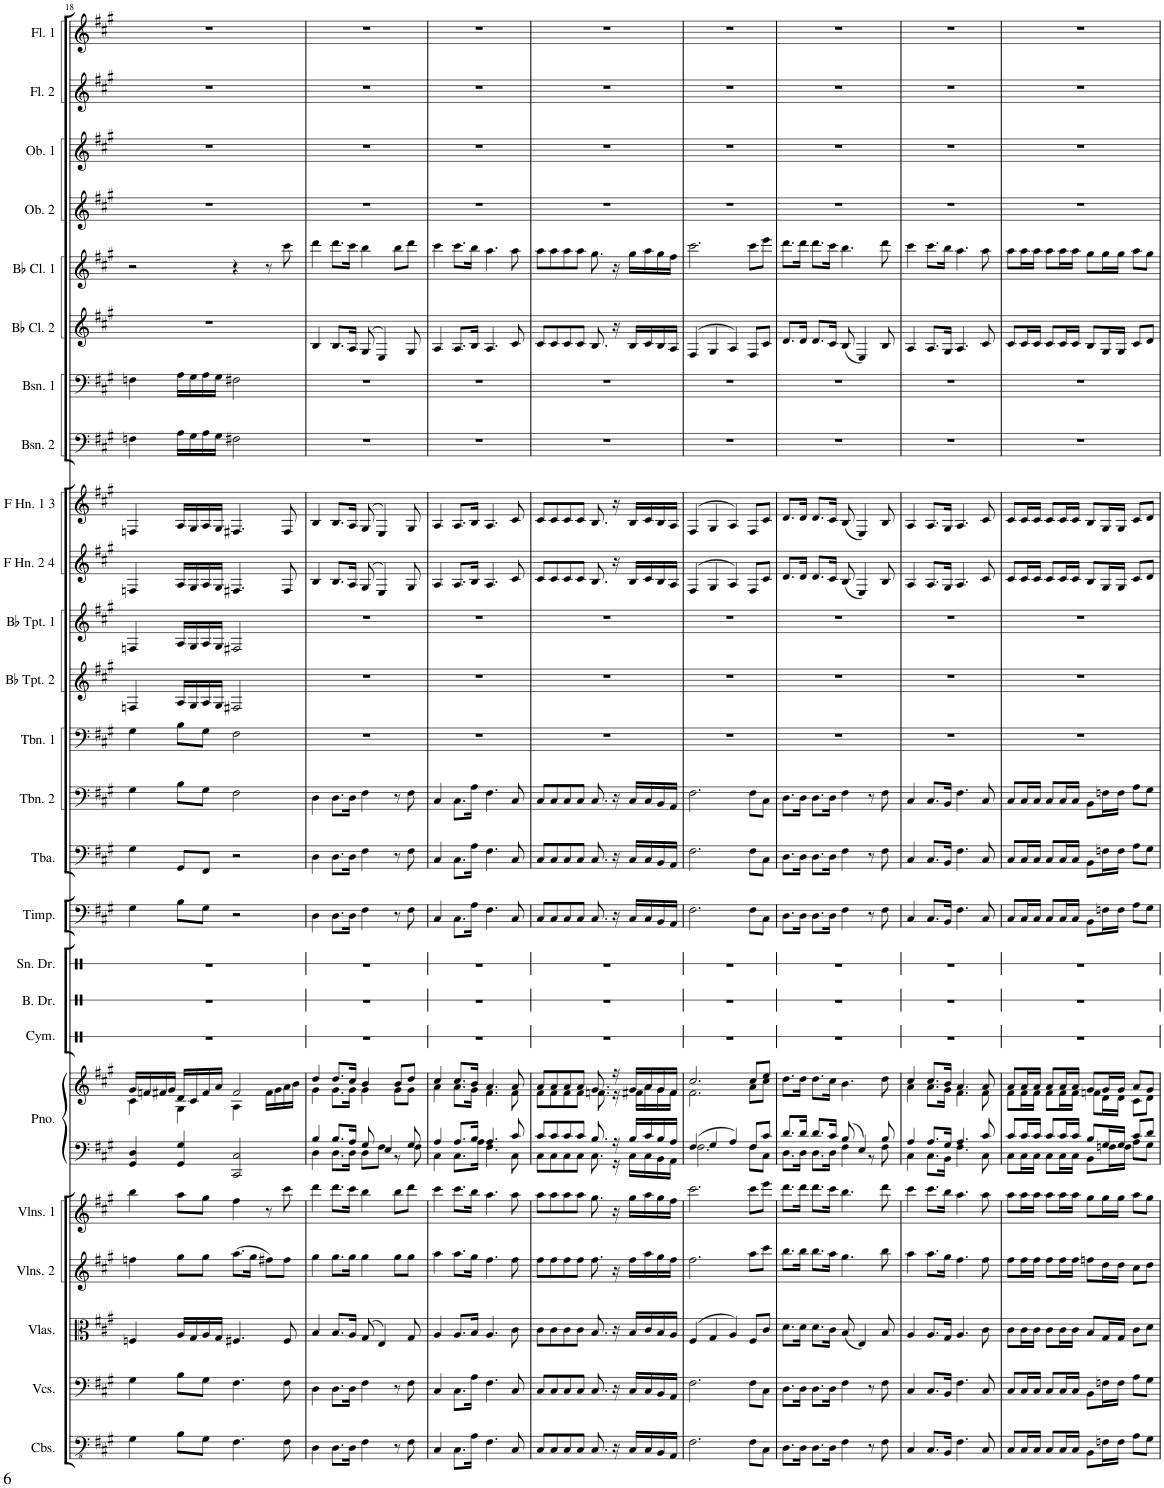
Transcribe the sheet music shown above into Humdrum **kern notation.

**kern	**kern	**kern	**kern	**kern	**kern	**kern	**kern	**kern	**kern	**kern	**kern	**kern	**kern	**kern	**kern	**kern	**kern	**kern	**kern	**kern	**kern	**kern	**kern	**kern	**kern
*part25	*part24	*part23	*part22	*part21	*part20	*part20	*part19	*part18	*part17	*part16	*part15	*part14	*part13	*part12	*part11	*part10	*part9	*part8	*part7	*part6	*part5	*part4	*part3	*part2	*part1
*staff26	*staff25	*staff24	*staff23	*staff22	*staff21	*staff20	*staff19	*staff18	*staff17	*staff16	*staff15	*staff14	*staff13	*staff12	*staff11	*staff10	*staff9	*staff8	*staff7	*staff6	*staff5	*staff4	*staff3	*staff2	*staff1
*I"Contrabasses	*I"Violoncellos	*I"Violas	*I"Violins 2	*I"Violins 1	*I"Piano	*	*I"Cymbal	*I"Bass Drum	*I"Snare Drum	*I"Timpani	*I"Tuba	*I"Trombone 2	*I"Trombone 1	*I"Bb Trumpet 2	*I"Bb Trumpet 1	*I"F Horn 2 &amp; 4	*I"F Horn 1 &amp; 3	*I"Bassoon 2	*I"Bassoon 1	*I"Bb Clarinet 2	*I"Bb Clarinet 1	*I"Oboe 2	*I"Oboe 1	*I"Flute 2	*I"Flute 1
*I'Cbs.	*I'Vcs.	*I'Vlas.	*I'Vlns. 2	*I'Vlns. 1	*I'Pno.	*	*I'Cym.	*I'B. Dr.	*I'Sn. Dr.	*I'Timp.	*I'Tba.	*I'Tbn. 2	*I'Tbn. 1	*I'Bb Tpt. 2	*I'Bb Tpt. 1	*I'F Hn. 2 4	*I'F Hn. 1 3	*I'Bsn. 2	*I'Bsn. 1	*I'Bb Cl. 2	*I'Bb Cl. 1	*I'Ob. 2	*I'Ob. 1	*I'Fl. 2	*I'Fl. 1
!!LO:PB:g=z
*clefFv4	*clefF4	*clefC3	*clefG2	*clefG2	*clefF4	*clefG2	*clefX	*clefX	*clefX	*clefF4	*clefF4	*clefF4	*clefF4	*clefG2	*clefG2	*clefG2	*clefG2	*clefF4	*clefF4	*clefG2	*clefG2	*clefG2	*clefG2	*clefG2	*clefG2
*	*	*	*	*	*	*	*	*	*	*	*	*	*	*Trd1c2	*Trd1c2	*Trd4c7	*Trd4c7	*	*	*Trd1c2	*Trd1c2	*	*	*	*
*k[f#c#g#]	*k[f#c#g#]	*k[f#c#g#]	*k[f#c#g#]	*k[f#c#g#]	*k[f#c#g#]	*k[f#c#g#]	*k[]	*k[]	*k[]	*k[f#c#g#]	*k[f#c#g#]	*k[f#c#g#]	*k[f#c#g#]	*k[f#c#g#]	*k[f#c#g#]	*k[f#c#g#]	*k[f#c#g#]	*k[f#c#g#]	*k[f#c#g#]	*k[f#c#g#]	*k[f#c#g#]	*k[f#c#g#]	*k[f#c#g#]	*k[f#c#g#]	*k[f#c#g#]
*M4/4	*M4/4	*M4/4	*M4/4	*M4/4	*M4/4	*M4/4	*M4/4	*M4/4	*M4/4	*M4/4	*M4/4	*M4/4	*M4/4	*M4/4	*M4/4	*M4/4	*M4/4	*M4/4	*M4/4	*M4/4	*M4/4	*M4/4	*M4/4	*M4/4	*M4/4
=18	=18	=18	=18	=18	=18	=18	=18	=18	=18	=18	=18	=18	=18	=18	=18	=18	=18	=18	=18	=18	=18	=18	=18	=18	=18
*	*	*	*	*	*	*^	*	*	*	*	*	*	*	*	*	*	*	*	*	*	*	*	*	*	*
4GG#\	4G#\	4Fn/	4ffn\	4bb\	4GG#/ 4D/	16g#/LL	4c#\	1r	1r	1r	4G#\	4G#\	4G#\	4G#\	4Fn/	4Fn/	4Fn/	4Fn/	4Fn\	4Fn\	1r	2r	1r	1r	1r	1r
.	.	.	.	.	.	16fn/	.	.	.	.	.	.	.	.	.	.	.	.	.	.	.	.	.	.	.	.
.	.	.	.	.	.	16f#X/	.	.	.	.	.	.	.	.	.	.	.	.	.	.	.	.	.	.	.	.
.	.	.	.	.	.	16g#/JJ	.	.	.	.	.	.	.	.	.	.	.	.	.	.	.	.	.	.	.	.
8BB\L	8B\L	16A/LL	8gg#\L	8aa\L	4GG#/ 4G#/	16d/LL	4G#\	.	.	.	8B\L	8GG#/L	8B\L	8B\L	16A/LL	16A/LL	16A/LL	16A/LL	16A\LL	16A\LL	.	.	.	.	.	.
.	.	16G#/	.	.	.	16c#/	.	.	.	.	.	.	.	.	16G#/	16G#/	16G#/	16G#/	16G#\	16G#\	.	.	.	.	.	.
8GG#\J	8G#\J	16A/	8gg#\J	8gg#\J	.	16f#/	.	.	.	.	8G#\J	8FF#/J	8G#\J	8G#\J	16A/	16A/	16A/	16A/	16A\	16A\	.	.	.	.	.	.
.	.	16G#/JJ	.	.	.	16a/JJ	.	.	.	.	.	.	.	.	16G#/JJ	16G#/JJ	16G#/JJ	16G#/JJ	16G#\JJ	16G#\JJ	.	.	.	.	.	.
4.FF#\	4.F#\	4.F#X/	(8.aa\L	4ff#\	2CC#/ 2C#/	2f#/	4A\	.	.	.	2r	2r	2F#\	2F#\	2F#X/	2F#X/	4.F#X/	4.F#X/	2F#X\	2F#X\	.	4r	.	.	.	.
.	.	.	16gg#\Jk	.	.	.	.	.	.	.	.	.	.	.	.	.	.	.	.	.	.	.	.	.	.	.
.	.	.	8ff#X\L)	8r	.	.	16f#\LL	.	.	.	.	.	.	.	.	.	.	.	.	.	.	8r	.	.	.	.
.	.	.	.	.	.	.	16g#\	.	.	.	.	.	.	.	.	.	.	.	.	.	.	.	.	.	.	.
8FF#\	8F#\	8F#/	8ff#\J	8ccc#\	.	.	16a\	.	.	.	.	.	.	.	.	.	8F#/	8F#/	.	.	.	8ccc#\	.	.	.	.
.	.	.	.	.	.	.	16b\JJ	.	.	.	.	.	.	.	.	.	.	.	.	.	.	.	.	.	.	.
=19	=19	=19	=19	=19	=19	=19	=19	=19	=19	=19	=19	=19	=19	=19	=19	=19	=19	=19	=19	=19	=19	=19	=19	=19	=19	=19
*	*	*	*	*	*^	*	*	*	*	*	*	*	*	*	*	*	*	*	*	*	*	*	*	*	*	*
4DD\	4D\	4B/	4gg#\	4ddd\	4B/	4D\	4dd/	4g#\	1r	1r	1r	4D\	4D\	4D\	1r	1r	1r	4B/	4B/	1r	1r	4B/	4ddd\	1r	1r	1r	1r
8.DD\L	8.D\L	8.B/L	8.gg#\L	8.ddd\L	8.B/L	8.D\L	8.dd/L	8.g#\L	.	.	.	8.D\L	8.D\L	8.D\L	.	.	.	8.B/L	8.B/L	.	.	8.B/L	8.ddd\L	.	.	.	.
16DD\Jk	16D\Jk	16A/Jk	16gg#\Jk	16ccc#\Jk	16A/Jk	16D\Jk	16cc#/Jk	16g#\Jk	.	.	.	16D\Jk	16D\Jk	16D\Jk	.	.	.	16A/Jk	16A/Jk	.	.	16A/Jk	16ccc#\Jk	.	.	.	.
4FF#\	4F#\	(>8G#/	4gg#\	4bb\	8G#/	8D\L	4b/	4g#\	.	.	.	4F#\	4F#\	4F#\	.	.	.	(>8G#/	(>8G#/	.	.	(>8G#/	4bb\	.	.	.	.
.	.	4E/)	.	.	4E/	8F#\J	.	.	.	.	.	.	.	.	.	.	.	4E/)	4E/)	.	.	4E/)	.	.	.	.	.
8r	8r	.	8gg#\L	8bb\L	.	8r	8b/L	8g#\L	.	.	.	8r	8r	8r	.	.	.	.	.	.	.	.	8bb\L	.	.	.	.
8FF#\	8F#\	8G#/	8gg#\J	8ddd\J	8G#/	8F#\	8dd/J	8g#\J	.	.	.	8F#\	8F#\	8F#\	.	.	.	8G#/	8G#/	.	.	8G#/	8ddd\J	.	.	.	.
=20	=20	=20	=20	=20	=20	=20	=20	=20	=20	=20	=20	=20	=20	=20	=20	=20	=20	=20	=20	=20	=20	=20	=20	=20	=20	=20	=20
4CC#/	4C#/	4A/	4aa\	4ccc#\	4A/	4C#\	4cc#/	4a\	1r	1r	1r	4C#/	4C#/	4C#/	1r	1r	1r	4A/	4A/	1r	1r	4A/	4ccc#\	1r	1r	1r	1r
8.CC#\L	8.C#\L	8.A/L	8.aa\L	8.ccc#\L	8.A/L	8.C#\L	8.cc#/L	8.a\L	.	.	.	8.C#\L	8.C#\L	8.C#\L	.	.	.	8.A/L	8.A/L	.	.	8.A/L	8.ccc#\L	.	.	.	.
16AA\Jk	16A\Jk	16B/Jk	16gg#\Jk	16bb\Jk	16B/Jk	16A\Jk	16b/Jk	16g#\Jk	.	.	.	16A\Jk	16A\Jk	16A\Jk	.	.	.	16B/Jk	16B/Jk	.	.	16B/Jk	16bb\Jk	.	.	.	.
4.FF#\	4.F#\	4.A/	4.ff#\	4.aa\	4.A/	4.F#\	4.a/	4.f#\	.	.	.	4.F#\	4.F#\	4.F#\	.	.	.	4.A/	4.A/	.	.	4.A/	4.aa\	.	.	.	.
8CC#/	8C#/	8c#\	8ff#\	8aa\	8c#/	8C#\	8a/	8f#\	.	.	.	8C#/	8C#/	8C#/	.	.	.	8c#/	8c#/	.	.	8c#/	8aa\	.	.	.	.
=21	=21	=21	=21	=21	=21	=21	=21	=21	=21	=21	=21	=21	=21	=21	=21	=21	=21	=21	=21	=21	=21	=21	=21	=21	=21	=21	=21
8CC#/L	8C#/L	8c#\L	8ff#\L	8aa\L	8c#/L	8C#\L	8a/L	8f#\L	1r	1r	1r	8C#/L	8C#/L	8C#/L	1r	1r	1r	8c#/L	8c#/L	1r	1r	8c#/L	8aa\L	1r	1r	1r	1r
8CC#/	8C#/	8c#\	8ff#\	8aa\	8c#/	8C#\	8a/	8f#\	.	.	.	8C#/	8C#/	8C#/	.	.	.	8c#/	8c#/	.	.	8c#/	8aa\	.	.	.	.
8CC#/	8C#/	8c#\	8ff#\	8aa\	8c#/	8C#\	8a/	8f#\	.	.	.	8C#/	8C#/	8C#/	.	.	.	8c#/	8c#/	.	.	8c#/	8aa\	.	.	.	.
8CC#/J	8C#/J	8c#\J	8ff#\J	8aa\J	8c#/J	8C#\J	8a/J	8f#\J	.	.	.	8C#/J	8C#/J	8C#/J	.	.	.	8c#/J	8c#/J	.	.	8c#/J	8aa\J	.	.	.	.
8.CC#/	8.C#/	8.B/	8.ff#\	8.gg#\	8.B/	8.C#\	8.g#/	8.fn\	.	.	.	8.C#/	8.C#/	8.C#/	.	.	.	8.B/	8.B/	.	.	8.B/	8.gg#\	.	.	.	.
16r	16r	16r	16r	16r	16r	16r	16r	16r	.	.	.	16r	16r	16r	.	.	.	16r	16r	.	.	16r	16r	.	.	.	.
16CC#/LL	16C#/LL	16B/LL	16ff#\LL	16gg#\LL	16B/LL	16C#\LL	16g#/LL	16f#X\LL	.	.	.	16C#/LL	16C#/LL	16C#/LL	.	.	.	16B/LL	16B/LL	.	.	16B/LL	16gg#\LL	.	.	.	.
16CC#/	16C#/	16c#/	16aa\	16aa\	16c#/	16C#\	16a/	16a\	.	.	.	16C#/	16C#/	16C#/	.	.	.	16c#/	16c#/	.	.	16c#/	16aa\	.	.	.	.
16BBB/	16BB/	16B/	16gg#\	16gg#\	16B/	16BB\	16g#/	16g#\	.	.	.	16BB/	16BB/	16BB/	.	.	.	16B/	16B/	.	.	16B/	16gg#\	.	.	.	.
16AAA/JJ	16AA/JJ	16A/JJ	16ff#\JJ	16ff#\JJ	16A/JJ	16AA\JJ	16f#/JJ	16f#\JJ	.	.	.	16AA/JJ	16AA/JJ	16AA/JJ	.	.	.	16A/JJ	16A/JJ	.	.	16A/JJ	16ff#\JJ	.	.	.	.
=22	=22	=22	=22	=22	=22	=22	=22	=22	=22	=22	=22	=22	=22	=22	=22	=22	=22	=22	=22	=22	=22	=22	=22	=22	=22	=22	=22
2.FF#\	2.F#\	(>4F#/	2.ff#\	2.ccc#\	4F#/	2.F#\	2.cc#/	2.f#\	1r	1r	1r	2.F#\	2.F#\	2.F#\	1r	1r	1r	(>4F#/	(>4F#/	1r	1r	(>4F#/	2.ccc#\	1r	1r	1r	1r
.	.	4G#/	.	.	4G#/	.	.	.	.	.	.	.	.	.	.	.	.	4G#/	4G#/	.	.	4G#/	.	.	.	.	.
.	.	4A/)	.	.	4A/	.	.	.	.	.	.	.	.	.	.	.	.	4A/)	4A/)	.	.	4A/)	.	.	.	.	.
8FF#\L	8F#\L	8F#/L	8aa\L	8ccc#\L	8F#/L	8F#\L	8cc#/L	8a\L	.	.	.	8F#\L	8F#\L	8F#\L	.	.	.	8F#/L	8F#/L	.	.	8F#/L	8ccc#\L	.	.	.	.
8CC#\J	8C#\J	8c#/J	8ccc#\J	8eee\J	8c#/J	8C#\J	8ee/J	8cc#\J	.	.	.	8C#\J	8C#\J	8C#\J	.	.	.	8c#/J	8c#/J	.	.	8c#/J	8eee\J	.	.	.	.
*	*	*	*	*	*	*	*v	*v	*	*	*	*	*	*	*	*	*	*	*	*	*	*	*	*	*	*	*
=23	=23	=23	=23	=23	=23	=23	=23	=23	=23	=23	=23	=23	=23	=23	=23	=23	=23	=23	=23	=23	=23	=23	=23	=23	=23	=23
8.DD\L	8.D\L	8.d\L	8.bb\L	8.ddd\L	8.d/L	8.D\L	8.dd\L	1r	1r	1r	8.D\L	8.D\L	8.D\L	1r	1r	1r	8.d/L	8.d/L	1r	1r	8.d/L	8.ddd\L	1r	1r	1r	1r
16DD\Jk	16D\Jk	16d\Jk	16bb\Jk	16ddd\Jk	16d/Jk	16D\Jk	16dd\Jk	.	.	.	16D\Jk	16D\Jk	16D\Jk	.	.	.	16d/Jk	16d/Jk	.	.	16d/Jk	16ddd\Jk	.	.	.	.
8.DD\L	8.D\L	8.d\L	8.bb\L	8.ddd\L	8.d/L	8.D\L	8.dd\L	.	.	.	8.D\L	8.D\L	8.D\L	.	.	.	8.d/L	8.d/L	.	.	8.d/L	8.ddd\L	.	.	.	.
16DD\Jk	16D\Jk	16c#\Jk	16aa\Jk	16ccc#\Jk	16c#/Jk	16D\Jk	16cc#\Jk	.	.	.	16D\Jk	16D\Jk	16D\Jk	.	.	.	16c#/Jk	16c#/Jk	.	.	16c#/Jk	16ccc#\Jk	.	.	.	.
4FF#\	4F#\	(8B/	4.gg#\	4.bb\	8B/	4F#\	4.b\	.	.	.	4F#\	4F#\	4F#\	.	.	.	(8B/	(8B/	.	.	(8B/	4.bb\	.	.	.	.
.	.	4E/)	.	.	4E/	.	.	.	.	.	.	.	.	.	.	.	4E/)	4E/)	.	.	4E/)	.	.	.	.	.
8r	8r	.	.	.	.	8r	.	.	.	.	8r	8r	8r	.	.	.	.	.	.	.	.	.	.	.	.	.
8FF#\	8F#\	8B/	8bb\	8ddd\	8B/	8F#\	8dd\	.	.	.	8F#\	8F#\	8F#\	.	.	.	8B/	8B/	.	.	8B/	8ddd\	.	.	.	.
=24	=24	=24	=24	=24	=24	=24	=24	=24	=24	=24	=24	=24	=24	=24	=24	=24	=24	=24	=24	=24	=24	=24	=24	=24	=24	=24
*	*	*	*	*	*	*	*^	*	*	*	*	*	*	*	*	*	*	*	*	*	*	*	*	*	*	*
4CC#/	4C#/	4A/	4aa\	4ccc#\	4A/	4C#\	4cc#/	4a\	1r	1r	1r	4C#/	4C#/	4C#/	1r	1r	1r	4A/	4A/	1r	1r	4A/	4ccc#\	1r	1r	1r	1r
8.CC#/L	8.C#/L	8.A/L	8.aa\L	8.ccc#\L	8.A/L	8.C#\L	8.cc#/L	8.a\L	.	.	.	8.C#/L	8.C#/L	8.C#/L	.	.	.	8.A/L	8.A/L	.	.	8.A/L	8.ccc#\L	.	.	.	.
16BBB/Jk	16BB/Jk	16G#/Jk	16gg#\Jk	16bb\Jk	16G#/Jk	16BB\Jk	16b/Jk	16g#\Jk	.	.	.	16BB/Jk	16BB/Jk	16BB/Jk	.	.	.	16G#/Jk	16G#/Jk	.	.	16G#/Jk	16bb\Jk	.	.	.	.
4.FF#\	4.F#\	4.A/	4.ff#\	4.aa\	4.A/	4.F#\	4.a/	4.f#\	.	.	.	4.F#\	4.F#\	4.F#\	.	.	.	4.A/	4.A/	.	.	4.A/	4.aa\	.	.	.	.
8CC#/	8C#/	8c#\	8ff#\	8aa\	8c#/	8C#\	8a/	8f#\	.	.	.	8C#/	8C#/	8C#/	.	.	.	8c#/	8c#/	.	.	8c#/	8aa\	.	.	.	.
=25	=25	=25	=25	=25	=25	=25	=25	=25	=25	=25	=25	=25	=25	=25	=25	=25	=25	=25	=25	=25	=25	=25	=25	=25	=25	=25	=25
8CC#/L	8C#/L	8c#\L	8ff#\L	8aa\L	8c#/L	8C#\L	8a/L	8f#\L	1r	1r	1r	8C#/L	8C#/L	8C#/L	1r	1r	1r	8c#/L	8c#/L	1r	1r	8c#/L	8aa\L	1r	1r	1r	1r
16CC#/L	16C#/L	16c#\L	16ff#\L	16aa\L	16c#/L	16C#\L	16a/L	16f#\L	.	.	.	16C#/L	16C#/L	16C#/L	.	.	.	16c#/L	16c#/L	.	.	16c#/L	16aa\L	.	.	.	.
16CC#/JJ	16C#/JJ	16c#\JJ	16ff#\JJ	16aa\JJ	16c#/JJ	16C#\JJ	16a/JJ	16f#\JJ	.	.	.	16C#/JJ	16C#/JJ	16C#/JJ	.	.	.	16c#/JJ	16c#/JJ	.	.	16c#/JJ	16aa\JJ	.	.	.	.
8CC#/L	8C#/L	8c#\L	8ff#\L	8aa\L	8c#/L	8C#\L	8a/L	8f#\L	.	.	.	8C#/L	8C#/L	8C#/L	.	.	.	8c#/L	8c#/L	.	.	8c#/L	8aa\L	.	.	.	.
16CC#/L	16C#/L	16c#\L	16ff#\L	16aa\L	16c#/L	16C#\L	16a/L	16f#\L	.	.	.	16C#/L	16C#/L	16C#/L	.	.	.	16c#/L	16c#/L	.	.	16c#/L	16aa\L	.	.	.	.
16CC#/JJ	16C#/JJ	16c#\JJ	16ff#\JJ	16aa\JJ	16c#/JJ	16C#\JJ	16a/JJ	16f#\JJ	.	.	.	16C#/JJ	16C#/JJ	16C#/JJ	.	.	.	16c#/JJ	16c#/JJ	.	.	16c#/JJ	16aa\JJ	.	.	.	.
8BBB\L	8BB\L	8B/L	8ffn\L	8gg#\L	8B/L	8BB\L	8g#/L	8fn\L	.	.	.	8BB\L	8BB\L	8BB\L	.	.	.	8B/L	8B/L	.	.	8B/L	8gg#\L	.	.	.	.
16FFn\L	16Fn\L	16G#/L	16dd\L	16gg#\L	16G#/L	16Fn\L	16g#/L	16d\L	.	.	.	16Fn\L	16Fn\L	16Fn\L	.	.	.	16G#/L	16G#/L	.	.	16G#/L	16gg#\L	.	.	.	.
16FF\JJ	16F\JJ	16G#/JJ	16dd\JJ	16gg#\JJ	16G#/JJ	16F\JJ	16g#/JJ	16d\JJ	.	.	.	16F\JJ	16F\JJ	16F\JJ	.	.	.	16G#/JJ	16G#/JJ	.	.	16G#/JJ	16gg#\JJ	.	.	.	.
8AA\L	8A\L	8c#\L	8cc#\L	8aa\L	8c#/L	8A\L	8a/L	8c#\L	.	.	.	8A\L	8A\L	8A\L	.	.	.	8c#/L	8c#/L	.	.	8c#/L	8aa\L	.	.	.	.
8GG#\J	8G#\J	8d\J	8dd\J	8gg#\J	8d/J	8G#\J	8g#/J	8d\J	.	.	.	8G#\J	8G#\J	8G#\J	.	.	.	8d/J	8d/J	.	.	8d/J	8gg#\J	.	.	.	.
*	*	*	*	*	*v	*v	*	*	*	*	*	*	*	*	*	*	*	*	*	*	*	*	*	*	*	*	*
*	*	*	*	*	*	*v	*v	*	*	*	*	*	*	*	*	*	*	*	*	*	*	*	*	*	*	*
=	=	=	=	=	=	=	=	=	=	=	=	=	=	=	=	=	=	=	=	=	=	=	=	=	=
*-	*-	*-	*-	*-	*-	*-	*-	*-	*-	*-	*-	*-	*-	*-	*-	*-	*-	*-	*-	*-	*-	*-	*-	*-	*-
